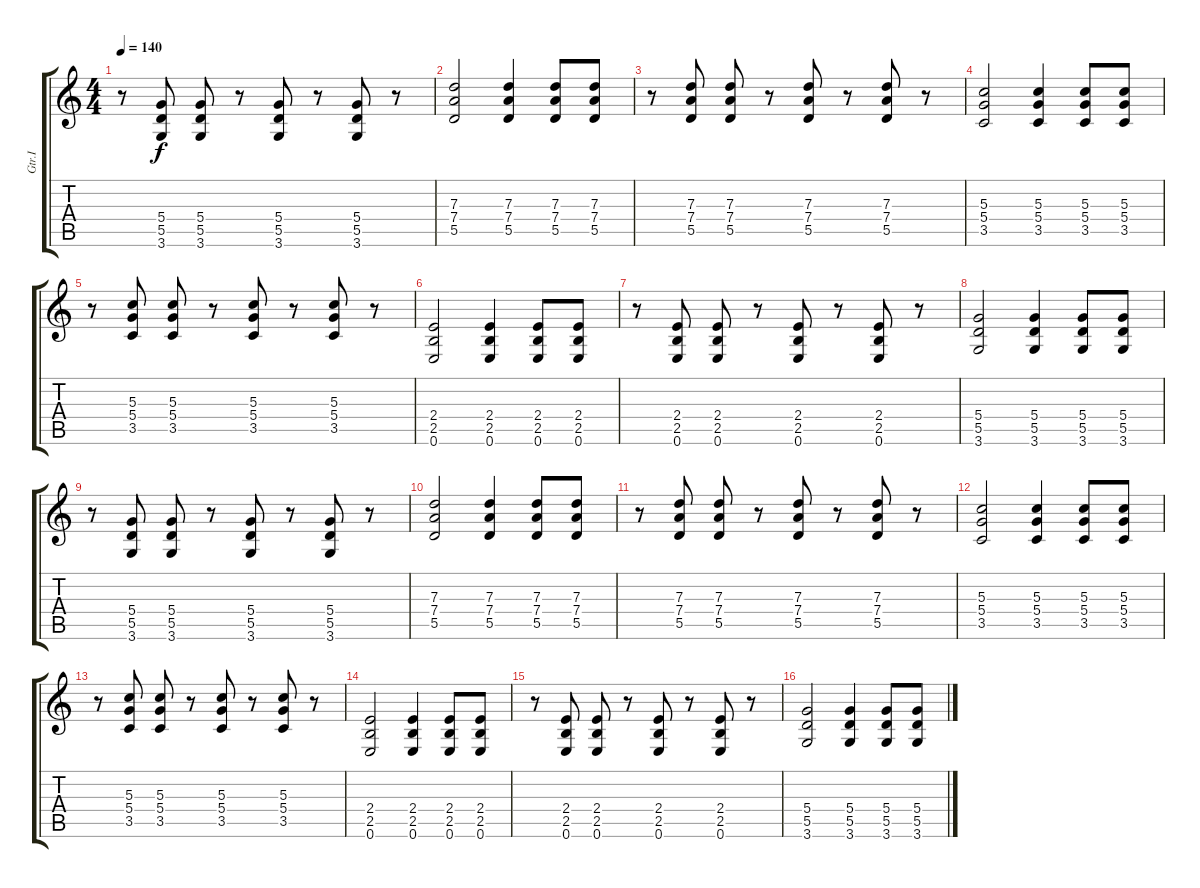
\track ("Gtr.I" "Gtr.I") {instrument distortionguitar}
\staff {score tabs}
\tuning (E4 B3 G3 D3 A2 E2) {hide}
\ts (4 4)
\tempo 140
\clef g2
\ks c
r.8{dy f} (5.4 5.5 3.6).8 (5.4 5.5 3.6).8 r.8 (5.4 5.5 3.6).8 r.8 (5.4 5.5 3.6).8 r.8 |
(7.3 7.4 5.5).2 (7.3 7.4 5.5).4 (7.3 7.4 5.5).8 (7.3 7.4 5.5).8 |
r.8 (7.3 7.4 5.5).8 (7.3 7.4 5.5).8 r.8 (7.3 7.4 5.5).8 r.8 (7.3 7.4 5.5).8 r.8 |
(5.3 5.4 3.5).2 (5.3 5.4 3.5).4 (5.3 5.4 3.5).8 (5.3 5.4 3.5).8 |
r.8 (5.3 5.4 3.5).8 (5.3 5.4 3.5).8 r.8 (5.3 5.4 3.5).8 r.8 (5.3 5.4 3.5).8 r.8 |
(2.4 2.5 0.6).2 (2.4 2.5 0.6).4 (2.4 2.5 0.6).8 (2.4 2.5 0.6).8 |
r.8 (2.4 2.5 0.6).8 (2.4 2.5 0.6).8 r.8 (2.4 2.5 0.6).8 r.8 (2.4 2.5 0.6).8 r.8 |
(5.4 5.5 3.6).2 (5.4 5.5 3.6).4 (5.4 5.5 3.6).8 (5.4 5.5 3.6).8 |
r.8 (5.4 5.5 3.6).8 (5.4 5.5 3.6).8 r.8 (5.4 5.5 3.6).8 r.8 (5.4 5.5 3.6).8 r.8 |
(7.3 7.4 5.5).2 (7.3 7.4 5.5).4 (7.3 7.4 5.5).8 (7.3 7.4 5.5).8 |
r.8 (7.3 7.4 5.5).8 (7.3 7.4 5.5).8 r.8 (7.3 7.4 5.5).8 r.8 (7.3 7.4 5.5).8 r.8 |
(5.3 5.4 3.5).2 (5.3 5.4 3.5).4 (5.3 5.4 3.5).8 (5.3 5.4 3.5).8 |
r.8 (5.3 5.4 3.5).8 (5.3 5.4 3.5).8 r.8 (5.3 5.4 3.5).8 r.8 (5.3 5.4 3.5).8 r.8 |
(2.4 2.5 0.6).2 (2.4 2.5 0.6).4 (2.4 2.5 0.6).8 (2.4 2.5 0.6).8 |
r.8 (2.4 2.5 0.6).8 (2.4 2.5 0.6).8 r.8 (2.4 2.5 0.6).8 r.8 (2.4 2.5 0.6).8 r.8 |
(5.4 5.5 3.6).2 (5.4 5.5 3.6).4 (5.4 5.5 3.6).8 (5.4 5.5 3.6).8
